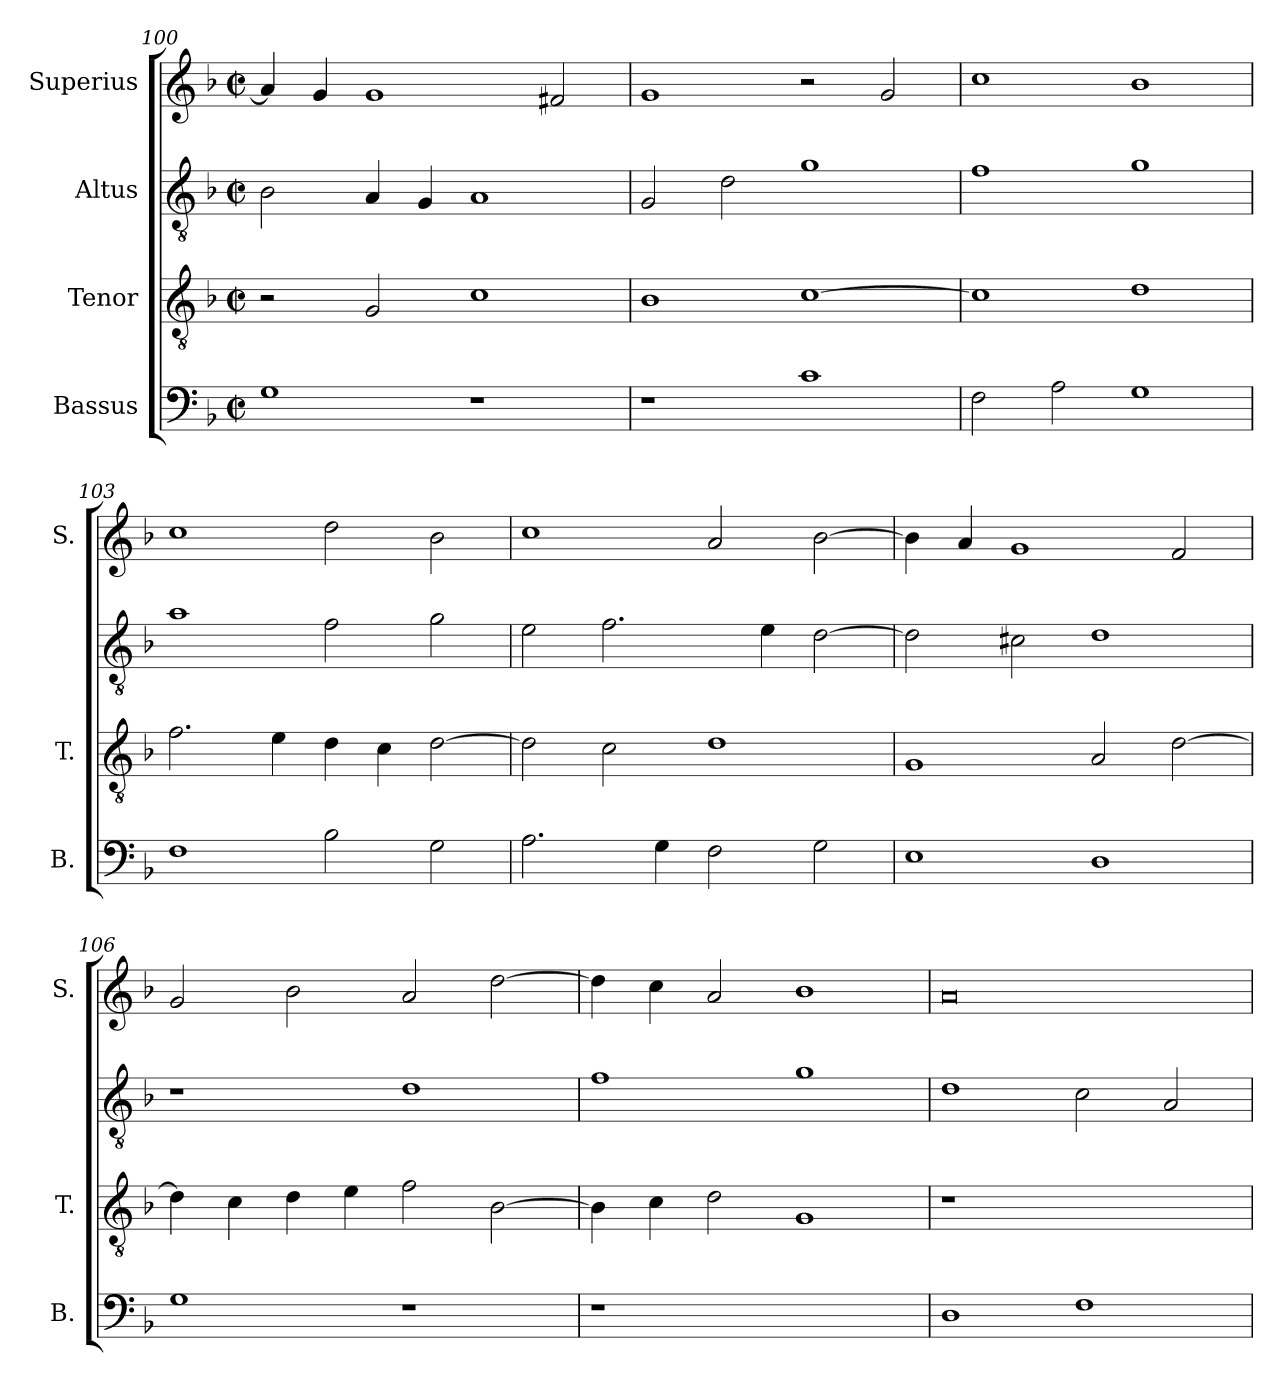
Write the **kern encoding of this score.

**kern	**kern	**kern	**kern
*part4	*part3	*part2	*part1
*staff4	*staff3	*staff2	*staff1
*I"Bassus	*I"Tenor	*I"Altus	*I"Superius
*I'B.	*I'T.	*	*I'S.
*clefF4	*clefGv2	*clefGv2	*clefG2
*	*ITrd7c12	*ITrd7c12	*
*k[b-]	*k[b-]	*k[b-]	*k[b-]
*F:	*F:	*F:	*F:
*M2/2	*M2/2	*M2/2	*M2/2
*met(c|)	*met(c|)	*met(c|)	*met(c|)
=100	=100	=100	=100
1Gi	2r	2BB-i\	4ai/]
.	.	.	4gi/
.	2GGi/	4AAi/	1gi
.	.	4GGi/	.
1r	1Ci	1AAi	.
.	.	.	2f#Xi/
=101	=101	=101	=101
1r	1BB-i	2GGi/	1gi
.	.	2Di\	.
1ci	[>1Ci	1Gi	2r
.	.	.	2gi/
=102	=102	=102	=102
2Fi\	1Ci]	1Fi	1cci
2Ai\	.	.	.
1Gi	1Di	1Gi	1b-i
=103	=103	=103	=103
1Fi	2.Fi\	1Ai	1cci
.	4Ei\	.	.
2B-i\	4Di\	2Fi\	2ddi\
.	4Ci\	.	.
2Gi\	[>2Di\	2Gi\	2b-i\
!!LO:PB:g=z
=104	=104	=104	=104
2.Ai\	2Di\]	2Ei\	1cci
.	2Ci\	2.Fi\	.
4Gi\	.	.	.
2Fi\	1Di	.	2ai/
.	.	4Ei\	.
2Gi\	.	[>2Di\	[>2b-i\
=105	=105	=105	=105
1Ei	1GGi	2Di\]	4b-i\]
.	.	.	4ai/
.	.	2C#Xi\	1gi
1Di	2AAi/	1Di	.
.	[>2Di\	.	2fi/
=106	=106	=106	=106
1Gi	4Di\]	1r	2gi/
.	4Ci\	.	.
.	4Di\	.	2b-i\
.	4Ei\	.	.
1r	2Fi\	1Di	2ai/
.	[>2BB-i\	.	[>2ddi\
=107	=107	=107	=107
!LO:N:vis=1	!	!	!
1r	4BB-i\]	1Fi	4ddi\]
.	4Ci\	.	4cci\
.	2Di\	.	2ai/
1ryy	1GGi	1Gi	1b-i
=108	=108	=108	=108
!	!LO:N:vis=1	!	!
1Di	1r	1Di	0ai
1Fi	1ryy	2Ci\	.
.	.	2AAi/	.
=	=	=	=
*-	*-	*-	*-
